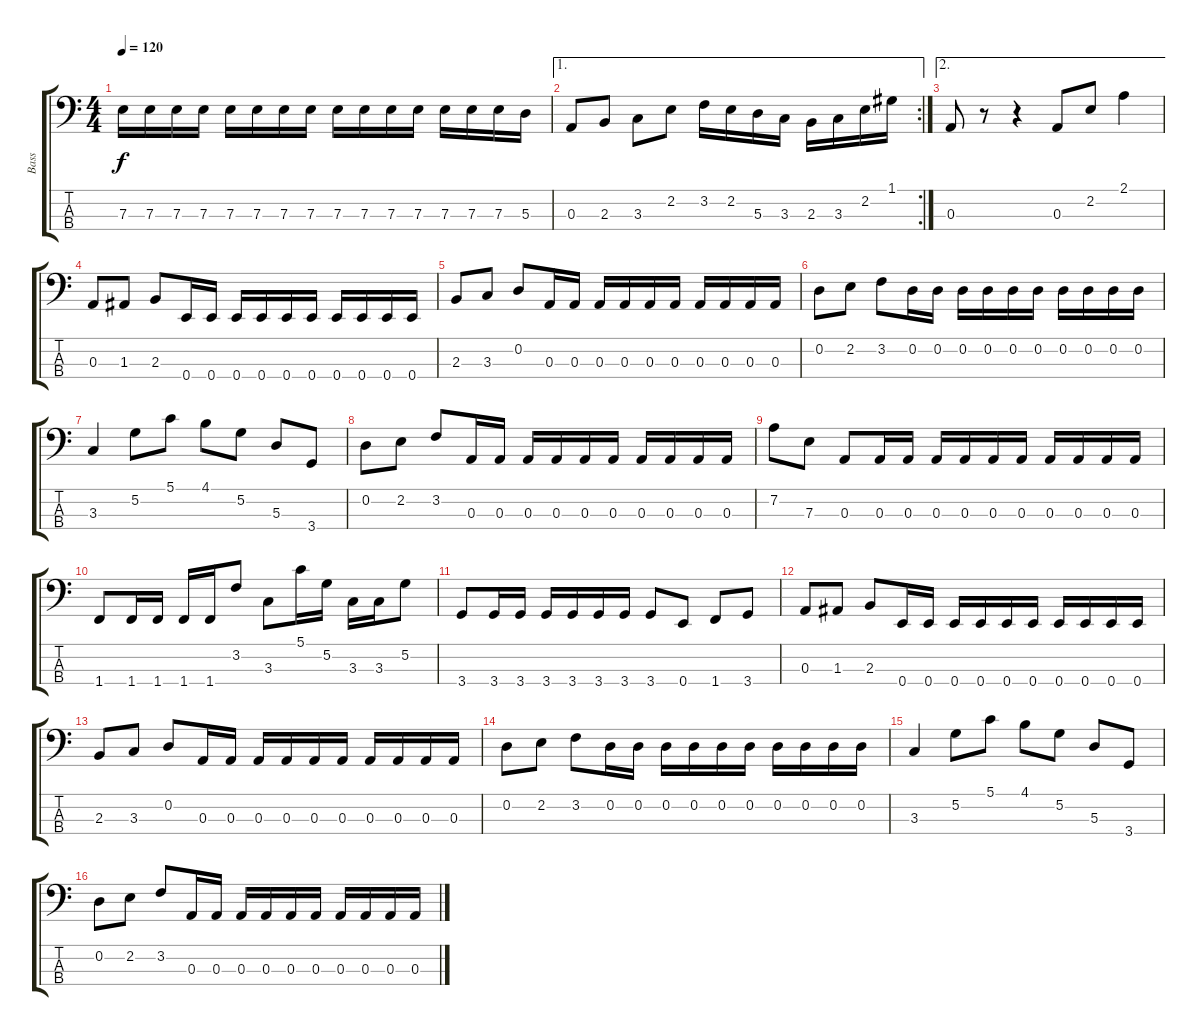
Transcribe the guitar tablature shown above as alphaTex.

\track ("Bass" "Bass") {instrument electricbassfinger}
\staff {score tabs}
\tuning (G2 D2 A1 E1) {hide}
\ts (4 4)
\tempo 120
\clef f4
\ks c
7.3.16{dy f} 7.3.16 7.3.16 7.3.16 7.3.16 7.3.16 7.3.16 7.3.16 7.3.16 7.3.16 7.3.16 7.3.16 7.3.16 7.3.16 7.3.16 5.3.16 |
\ae 1
\rc 2
0.3.8 2.3.8 3.3.8 2.2.8 3.2.16 2.2.16 5.3.16 3.3.16 2.3.16 3.3.16 2.2.16 1.1.16 |
\ae 2
0.3.8 r.8 r.4 0.3.8 2.2.8 2.1.4 |
0.3.8 1.3.8 2.3.8 0.4.16 0.4.16 0.4.16 0.4.16 0.4.16 0.4.16 0.4.16 0.4.16 0.4.16 0.4.16 |
2.3.8 3.3.8 0.2.8 0.3.16 0.3.16 0.3.16 0.3.16 0.3.16 0.3.16 0.3.16 0.3.16 0.3.16 0.3.16 |
0.2.8 2.2.8 3.2.8 0.2.16 0.2.16 0.2.16 0.2.16 0.2.16 0.2.16 0.2.16 0.2.16 0.2.16 0.2.16 |
3.3.4 5.2.8 5.1.8 4.1.8 5.2.8 5.3.8 3.4.8 |
0.2.8 2.2.8 3.2.8 0.3.16 0.3.16 0.3.16 0.3.16 0.3.16 0.3.16 0.3.16 0.3.16 0.3.16 0.3.16 |
7.2.8 7.3.8 0.3.8 0.3.16 0.3.16 0.3.16 0.3.16 0.3.16 0.3.16 0.3.16 0.3.16 0.3.16 0.3.16 |
1.4.8 1.4.16 1.4.16 1.4.16 1.4.16 3.2.8 3.3.8 5.1.16 5.2.16 3.3.16 3.3.16 5.2.8 |
3.4.8 3.4.16 3.4.16 3.4.16 3.4.16 3.4.16 3.4.16 3.4.8 0.4.8 1.4.8 3.4.8 |
0.3.8 1.3.8 2.3.8 0.4.16 0.4.16 0.4.16 0.4.16 0.4.16 0.4.16 0.4.16 0.4.16 0.4.16 0.4.16 |
2.3.8 3.3.8 0.2.8 0.3.16 0.3.16 0.3.16 0.3.16 0.3.16 0.3.16 0.3.16 0.3.16 0.3.16 0.3.16 |
0.2.8 2.2.8 3.2.8 0.2.16 0.2.16 0.2.16 0.2.16 0.2.16 0.2.16 0.2.16 0.2.16 0.2.16 0.2.16 |
3.3.4 5.2.8 5.1.8 4.1.8 5.2.8 5.3.8 3.4.8 |
0.2.8 2.2.8 3.2.8 0.3.16 0.3.16 0.3.16 0.3.16 0.3.16 0.3.16 0.3.16 0.3.16 0.3.16 0.3.16
